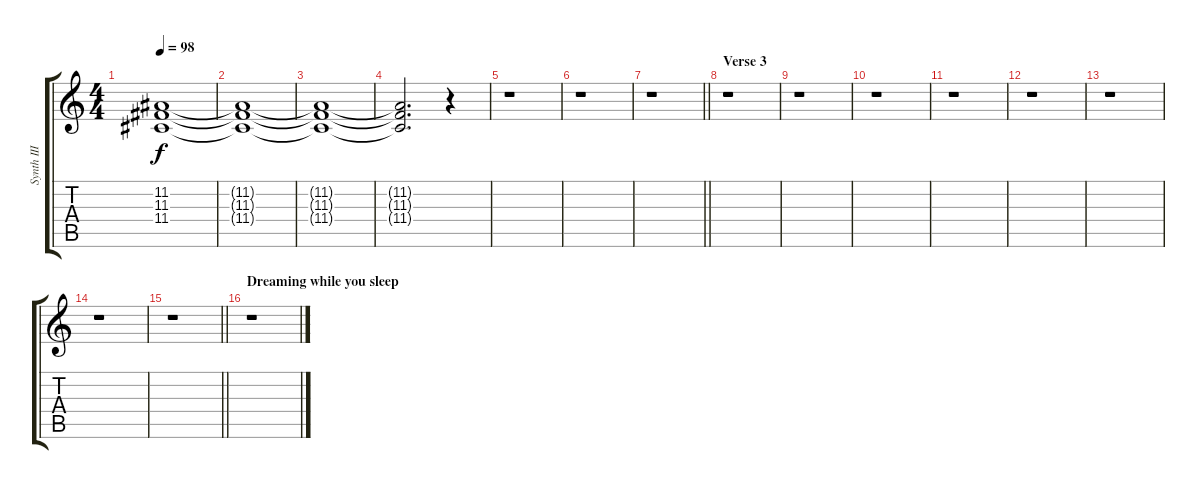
\track ("Synth III (Banks)" "Synth III ") {instrument tremolostrings}
\staff {score tabs}
\tuning (E4 B3 G3 D3 A2 E2) {hide}
\ts (4 4)
\tempo 98
\clef g2
\ks c
(11.2{t} 11.3{t} 11.4{t}).1{dy f} |
(11.2{t} 11.3{t} 11.4{t}).1 |
(11.2{t} 11.3{t} 11.4{t}).1 |
(11.2{t} 11.3{t} 11.4{t}).2{d} r.4 |
r.1 |
r.1 |
\barLineRight lightlight
r.1 |
\section ("" "Verse 3")
r.1 |
r.1 |
r.1 |
r.1 |
r.1 |
r.1 |
r.1 |
\barLineRight lightlight
r.1 |
\section ("" "Dreaming while you sleep")
r.1
